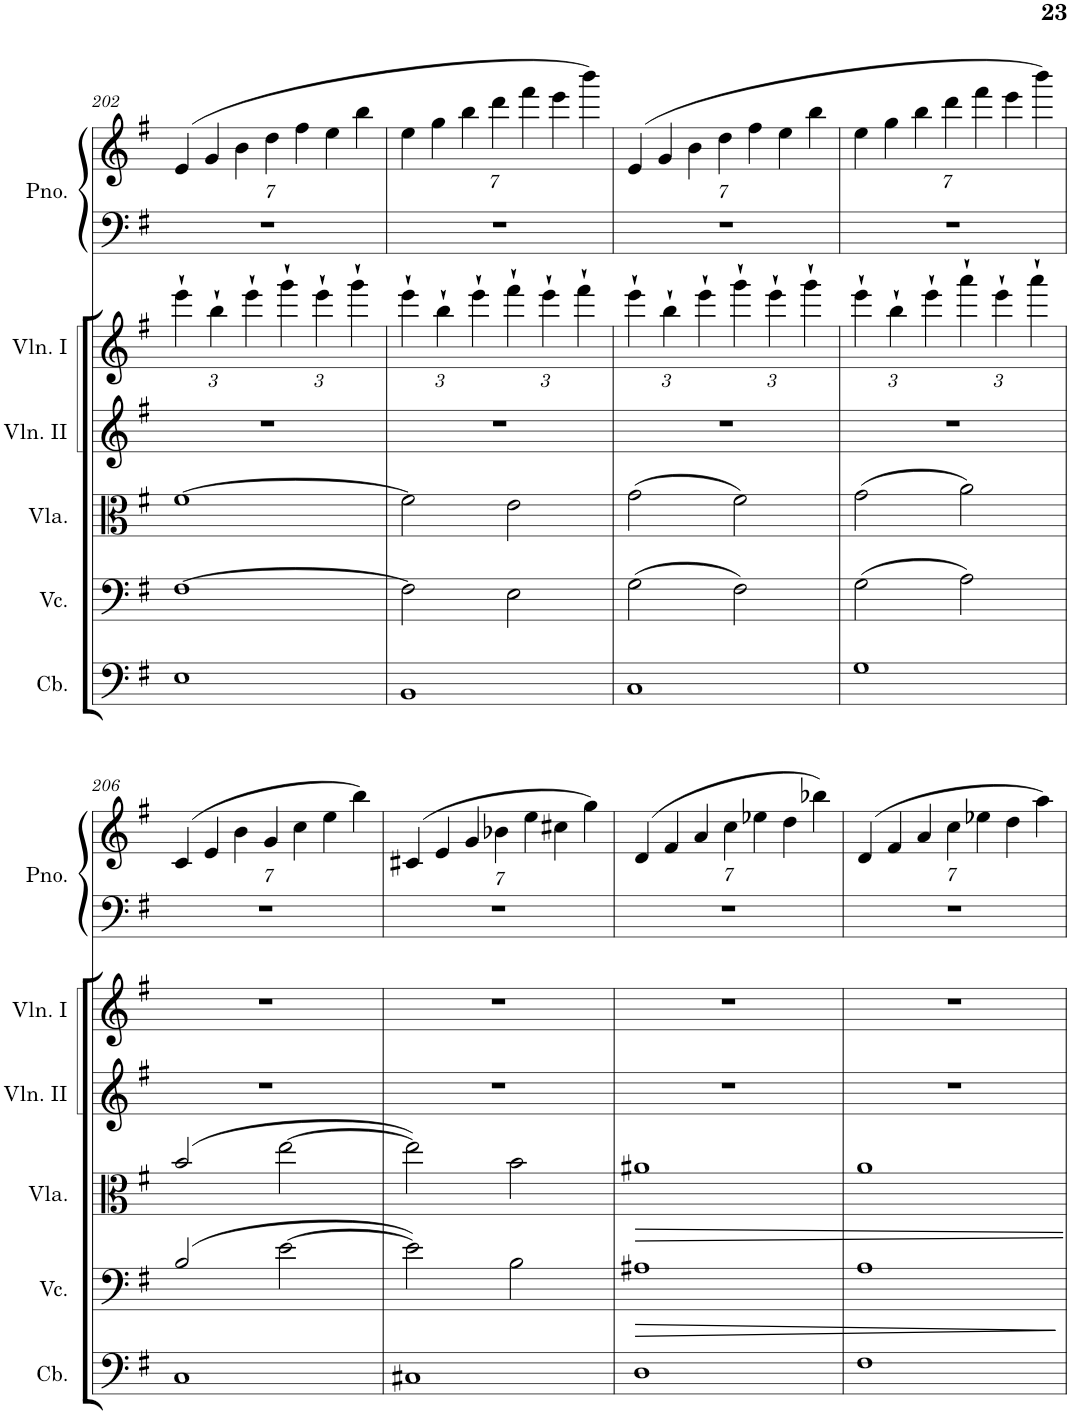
**kern	**kern	**dynam	**kern	**kern	**kern	**kern	**kern
*part6	*part5	*part5	*part4	*part3	*part2	*part1	*part1
*staff7	*staff6	*staff6	*staff5	*staff4	*staff3	*staff2	*staff1
*I"Contrabass	*I"Violoncello	*	*I"Viola	*I"Violin II	*I"Violin I	*I"Piano	*
*I'Cb.	*I'Vc.	*	*I'Vla.	*I'Vln. II	*I'Vln. I	*I'Pno.	*
!!LO:PB:g=z
*clefF4	*clefF4	*	*clefC3	*clefG2	*clefG2	*clefF4	*clefG2
*Trd7c12	*	*	*	*	*	*	*
*k[f#]	*k[f#]	*	*k[f#]	*k[f#]	*k[f#]	*k[f#]	*k[f#]
*M2/2	*M2/2	*	*M2/2	*M2/2	*M2/2	*M2/2	*M2/2
*met(c|)	*met(c|)	*	*met(c|)	*met(c|)	*met(c|)	*met(c|)	*met(c|)
*	*	*	*	*	*Xbrackettup	*	*Xbrackettup
=202	=202	=202	=202	=202	=202	=202	=202
1E	[1F#	.	[1f#	1r	6eee`\	1r	(7e/
.	.	.	.	.	.	.	7g/
.	.	.	.	.	6bb`\	.	.
.	.	.	.	.	.	.	7b\
.	.	.	.	.	6eee`\	.	.
.	.	.	.	.	.	.	7dd\
.	.	.	.	.	6ggg`\	.	.
.	.	.	.	.	.	.	7ff#\
.	.	.	.	.	6eee`\	.	.
.	.	.	.	.	.	.	7ee\
.	.	.	.	.	6ggg`\	.	.
.	.	.	.	.	.	.	7bb\
=203	=203	=203	=203	=203	=203	=203	=203
1BB	2F#\]	.	2f#\]	1r	6eee`\	1r	7ee\
.	.	.	.	.	.	.	7gg\
.	.	.	.	.	6bb`\	.	.
.	.	.	.	.	.	.	7bb\
.	.	.	.	.	6eee`\	.	.
.	.	.	.	.	.	.	7ddd\
.	2E\	.	2e\	.	6fff#`\	.	.
.	.	.	.	.	.	.	7fff#\
.	.	.	.	.	6eee`\	.	.
.	.	.	.	.	.	.	7eee\
.	.	.	.	.	6fff#`\	.	.
.	.	.	.	.	.	.	7bbb\)
=204	=204	=204	=204	=204	=204	=204	=204
1C	(2G\	.	(2g\	1r	6eee`\	1r	(7e/
.	.	.	.	.	.	.	7g/
.	.	.	.	.	6bb`\	.	.
.	.	.	.	.	.	.	7b\
.	.	.	.	.	6eee`\	.	.
.	.	.	.	.	.	.	7dd\
.	2F#\)	.	2f#\)	.	6ggg`\	.	.
.	.	.	.	.	.	.	7ff#\
.	.	.	.	.	6eee`\	.	.
.	.	.	.	.	.	.	7ee\
.	.	.	.	.	6ggg`\	.	.
.	.	.	.	.	.	.	7bb\
=205	=205	=205	=205	=205	=205	=205	=205
1G	(2G\	.	(2g\	1r	6eee`\	1r	7ee\
.	.	.	.	.	.	.	7gg\
.	.	.	.	.	6bb`\	.	.
.	.	.	.	.	.	.	7bb\
.	.	.	.	.	6eee`\	.	.
.	.	.	.	.	.	.	7ddd\
.	2A\)	.	2a\)	.	6aaa`\	.	.
.	.	.	.	.	.	.	7fff#\
.	.	.	.	.	6eee`\	.	.
.	.	.	.	.	.	.	7eee\
.	.	.	.	.	6aaa`\	.	.
.	.	.	.	.	.	.	7bbb\)
!!LO:LB:g=z
=206	=206	=206	=206	=206	=206	=206	=206
1C	(2B/	.	(2b/	1r	1r	1r	(7c/
.	.	.	.	.	.	.	7e/
.	.	.	.	.	.	.	7b\
.	.	.	.	.	.	.	7g/
.	[2e\	.	[2ee\	.	.	.	.
.	.	.	.	.	.	.	7cc\
.	.	.	.	.	.	.	7ee\
.	.	.	.	.	.	.	7bb\)
=207	=207	=207	=207	=207	=207	=207	=207
1C#X	2e\])	.	2ee\])	1r	1r	1r	(7c#X/
.	.	.	.	.	.	.	7e/
.	.	.	.	.	.	.	7g/
.	.	.	.	.	.	.	7b-X\
.	2B\	.	2b\	.	.	.	.
.	.	.	.	.	.	.	7ee\
.	.	.	.	.	.	.	7cc#X\
.	.	.	.	.	.	.	7gg\)
=208	=208	=208	=208	=208	=208	=208	=208
!	!	!LO:HP:b	!	!	!	!	!
1D	1A#X	>	1a#X	1r	1r	1r	(7d/
.	.	.	.	.	.	.	7f#/
.	.	.	.	.	.	.	7a/
.	.	.	.	.	.	.	7cc\
.	.	.	.	.	.	.	7ee-X\
.	.	.	.	.	.	.	7dd\
.	.	.	.	.	.	.	7bb-X\)
=209	=209	=209	=209	=209	=209	=209	=209
1F#	1A	.	1a	1r	1r	1r	(7d/
.	.	.	.	.	.	.	7f#/
.	.	.	.	.	.	.	7a/
.	.	.	.	.	.	.	7cc\
.	.	.	.	.	.	.	7ee-X\
.	.	.	.	.	.	.	7dd\
.	.	.	.	.	.	.	7aa\)
.	.	]	.	.	.	.	.
=	=	=	=	=	=	=	=
*-	*-	*-	*-	*-	*-	*-	*-
